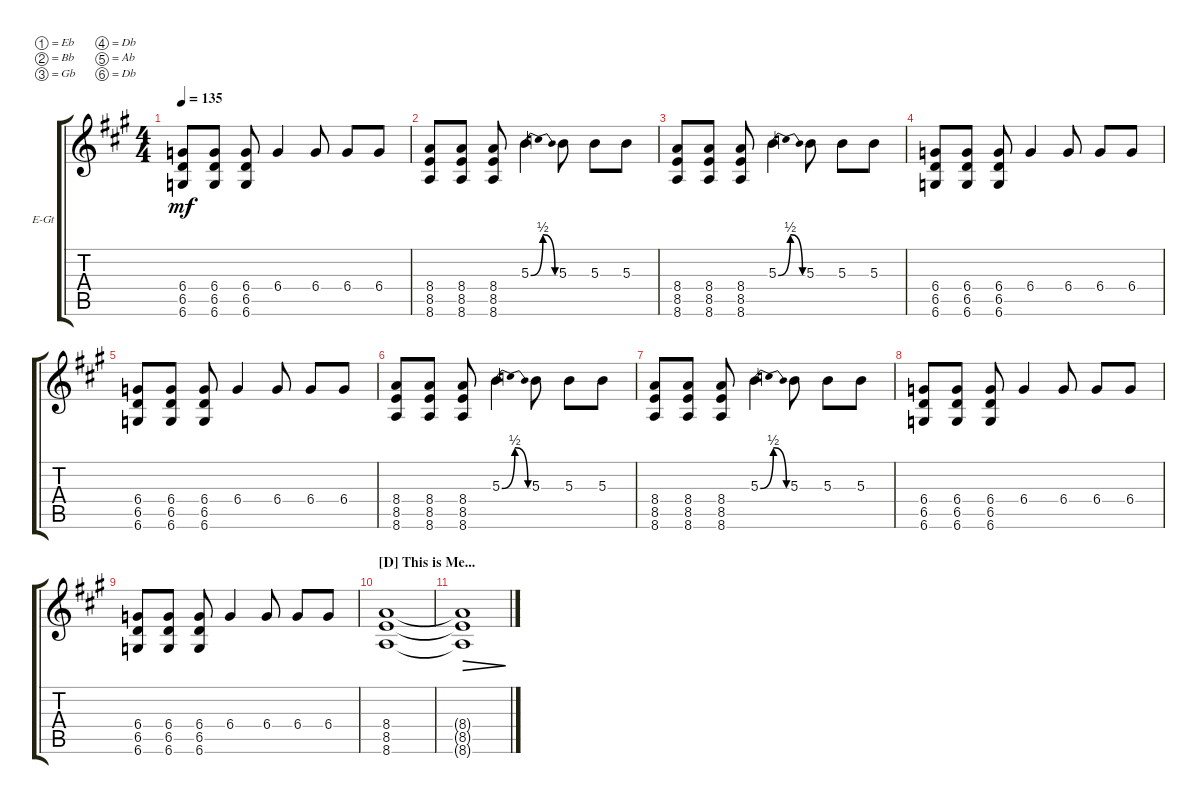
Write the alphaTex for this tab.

\defaultSystemsLayout 4
\bracketExtendMode groupsimilarinstruments
\firstSystemTrackNameOrientation horizontal
\otherSystemsTrackNameOrientation horizontal
\track ("Guitar 2" "E-Gt") {instrument distortionguitar}
\staff {score tabs}
\tuning (Eb4 Bb3 Gb3 Db3 Ab2 Db2)
\ts (4 4)
\tempo 135
\clef g2
\ks f#minor
(6.6 6.5 6.4).8{dy mf} (6.6 6.5 6.4).8 (6.6 6.5 6.4).8 6.4.4 6.4.8 6.4.8 6.4.8 |
(8.6 8.5 8.4).8 (8.4 8.5 8.6).8 (8.4 8.5 8.6).8 5.3{be (bendrelease 0 0 20.4 2 37.199999999999996 2 48.6 0)}.4 5.3.8 5.3.8 5.3.8 |
(8.6 8.5 8.4).8 (8.4 8.5 8.6).8 (8.4 8.5 8.6).8 5.3{be (bendrelease 0 0 20.4 2 37.199999999999996 2 48.6 0)}.4 5.3.8 5.3.8 5.3.8 |
(6.6 6.5 6.4).8 (6.6 6.5 6.4).8 (6.6 6.5 6.4).8 6.4.4 6.4.8 6.4.8 6.4.8 |
(6.6 6.5 6.4).8 (6.6 6.5 6.4).8 (6.6 6.5 6.4).8 6.4.4 6.4.8 6.4.8 6.4.8 |
(8.6 8.5 8.4).8 (8.4 8.5 8.6).8 (8.4 8.5 8.6).8 5.3{be (bendrelease 0 0 20.4 2 37.199999999999996 2 48.6 0)}.4 5.3.8 5.3.8 5.3.8 |
(8.6 8.5 8.4).8 (8.4 8.5 8.6).8 (8.4 8.5 8.6).8 5.3{be (bendrelease 0 0 20.4 2 37.199999999999996 2 48.6 0)}.4 5.3.8 5.3.8 5.3.8 |
(6.6 6.5 6.4).8 (6.6 6.5 6.4).8 (6.6 6.5 6.4).8 6.4.4 6.4.8 6.4.8 6.4.8 |
(6.6 6.5 6.4).8 (6.6 6.5 6.4).8 (6.6 6.5 6.4).8 6.4.4 6.4.8 6.4.8 6.4.8 |
\section ("D" "This is Me...")
(8.6 8.5 8.4).1 |
(8.4{t} 8.5{t} 8.6{t}).1{dec}
